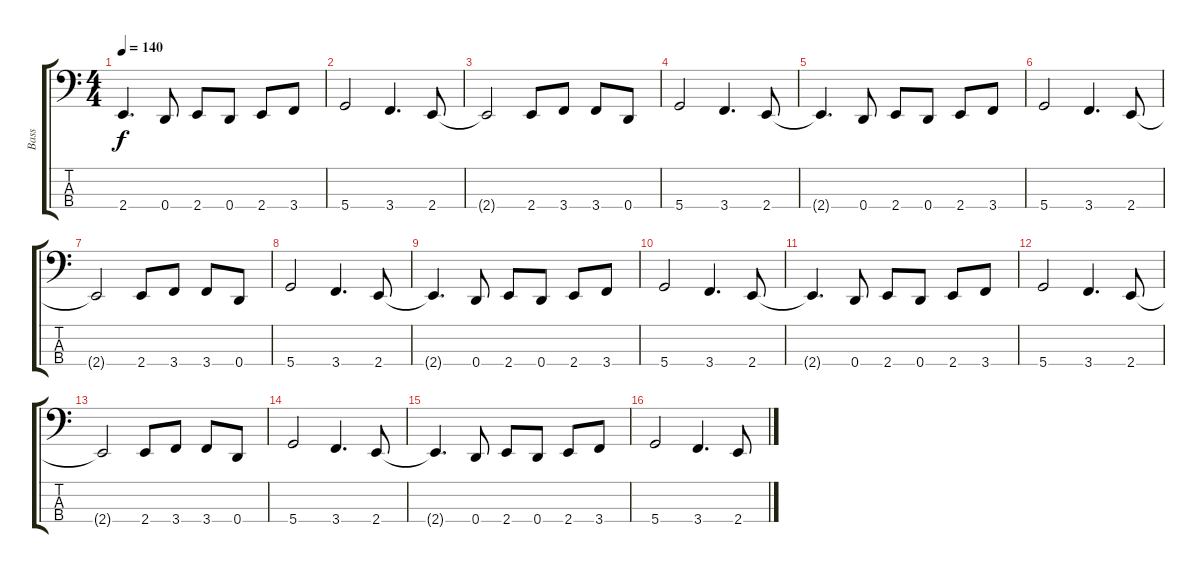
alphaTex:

\track ("Bass" "Bass") {instrument electricbassfinger}
\staff {score tabs}
\tuning (F2 C2 G1 D1) {hide}
\ts (4 4)
\tempo 140
\clef f4
\ks c
2.4{t}.4{d dy f} 0.4.8 2.4.8 0.4.8 2.4.8 3.4.8 |
5.4.2 3.4.4{d} 2.4.8 |
2.4{t}.2 2.4.8 3.4.8 3.4.8 0.4.8 |
5.4.2 3.4.4{d} 2.4.8 |
2.4{t}.4{d} 0.4.8 2.4.8 0.4.8 2.4.8 3.4.8 |
5.4.2 3.4.4{d} 2.4.8 |
2.4{t}.2 2.4.8 3.4.8 3.4.8 0.4.8 |
5.4.2 3.4.4{d} 2.4.8 |
2.4{t}.4{d} 0.4.8 2.4.8 0.4.8 2.4.8 3.4.8 |
5.4.2 3.4.4{d} 2.4.8 |
2.4{t}.4{d} 0.4.8 2.4.8 0.4.8 2.4.8 3.4.8 |
5.4.2 3.4.4{d} 2.4.8 |
2.4{t}.2 2.4.8 3.4.8 3.4.8 0.4.8 |
5.4.2 3.4.4{d} 2.4.8 |
2.4{t}.4{d} 0.4.8 2.4.8 0.4.8 2.4.8 3.4.8 |
5.4.2 3.4.4{d} 2.4.8
